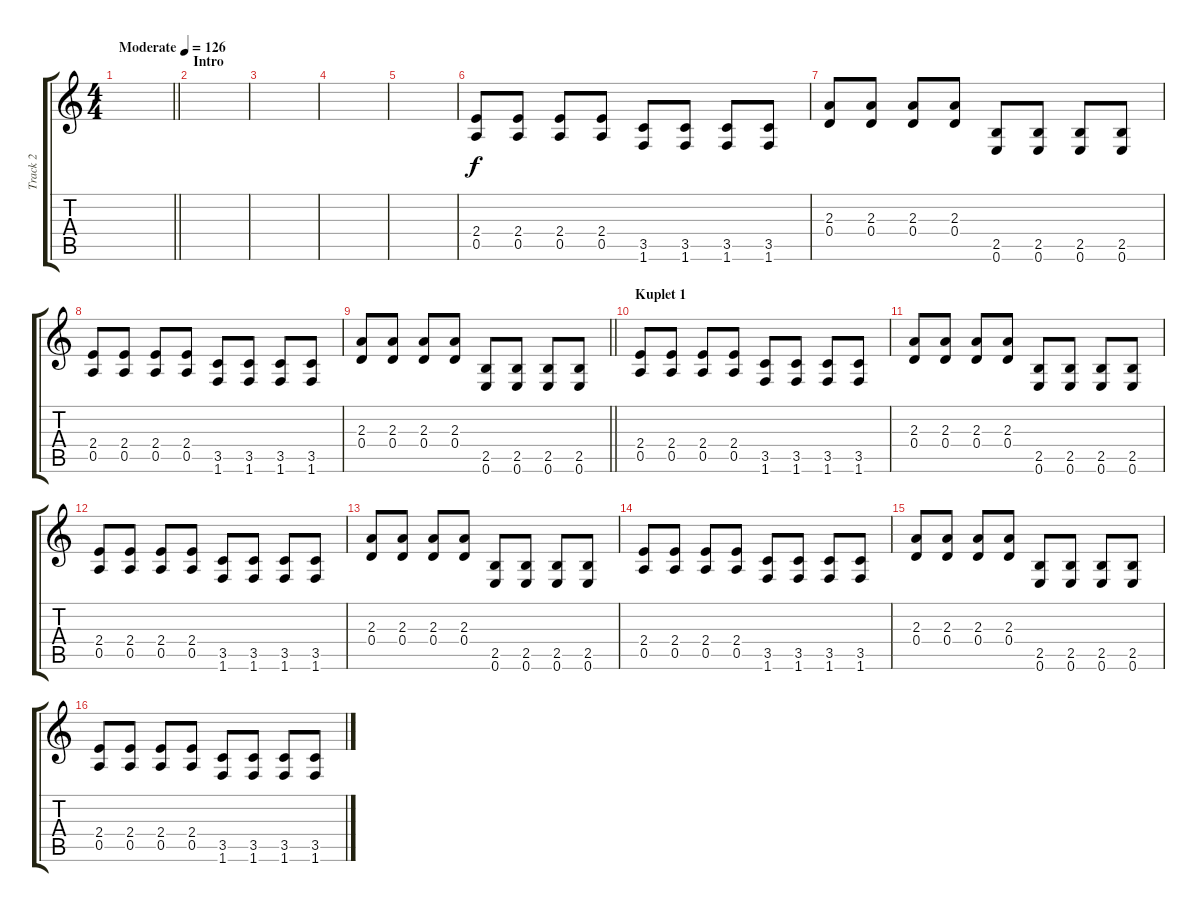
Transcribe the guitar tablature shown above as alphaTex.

\track ("Track 2" "Track 2") {instrument acousticguitarsteel}
\staff {score tabs}
\tuning (E4 B3 G3 D3 A2 E2) {hide}
\ts (4 4)
\tempo (126 "Moderate")
\clef g2
\barLineRight lightlight
\ks c
|
\section ("" "Intro")
|
|
|
|
(2.4 0.5).8 (2.4 0.5).8 (2.4 0.5).8 (2.4 0.5).8 (3.5 1.6).8 (3.5 1.6).8 (3.5 1.6).8 (3.5 1.6).8 |
(2.3 0.4).8 (2.3 0.4).8 (2.3 0.4).8 (2.3 0.4).8 (2.5 0.6).8 (2.5 0.6).8 (2.5 0.6).8 (2.5 0.6).8 |
(2.4 0.5).8 (2.4 0.5).8 (2.4 0.5).8 (2.4 0.5).8 (3.5 1.6).8 (3.5 1.6).8 (3.5 1.6).8 (3.5 1.6).8 |
\barLineRight lightlight
(2.3 0.4).8 (2.3 0.4).8 (2.3 0.4).8 (2.3 0.4).8 (2.5 0.6).8 (2.5 0.6).8 (2.5 0.6).8 (2.5 0.6).8 |
\section ("" "Kuplet 1")
(2.4 0.5).8 (2.4 0.5).8 (2.4 0.5).8 (2.4 0.5).8 (3.5 1.6).8 (3.5 1.6).8 (3.5 1.6).8 (3.5 1.6).8 |
(2.3 0.4).8 (2.3 0.4).8 (2.3 0.4).8 (2.3 0.4).8 (2.5 0.6).8 (2.5 0.6).8 (2.5 0.6).8 (2.5 0.6).8 |
(2.4 0.5).8 (2.4 0.5).8 (2.4 0.5).8 (2.4 0.5).8 (3.5 1.6).8 (3.5 1.6).8 (3.5 1.6).8 (3.5 1.6).8 |
(2.3 0.4).8 (2.3 0.4).8 (2.3 0.4).8 (2.3 0.4).8 (2.5 0.6).8 (2.5 0.6).8 (2.5 0.6).8 (2.5 0.6).8 |
(2.4 0.5).8 (2.4 0.5).8 (2.4 0.5).8 (2.4 0.5).8 (3.5 1.6).8 (3.5 1.6).8 (3.5 1.6).8 (3.5 1.6).8 |
(2.3 0.4).8 (2.3 0.4).8 (2.3 0.4).8 (2.3 0.4).8 (2.5 0.6).8 (2.5 0.6).8 (2.5 0.6).8 (2.5 0.6).8 |
(2.4 0.5).8 (2.4 0.5).8 (2.4 0.5).8 (2.4 0.5).8 (3.5 1.6).8 (3.5 1.6).8 (3.5 1.6).8 (3.5 1.6).8
